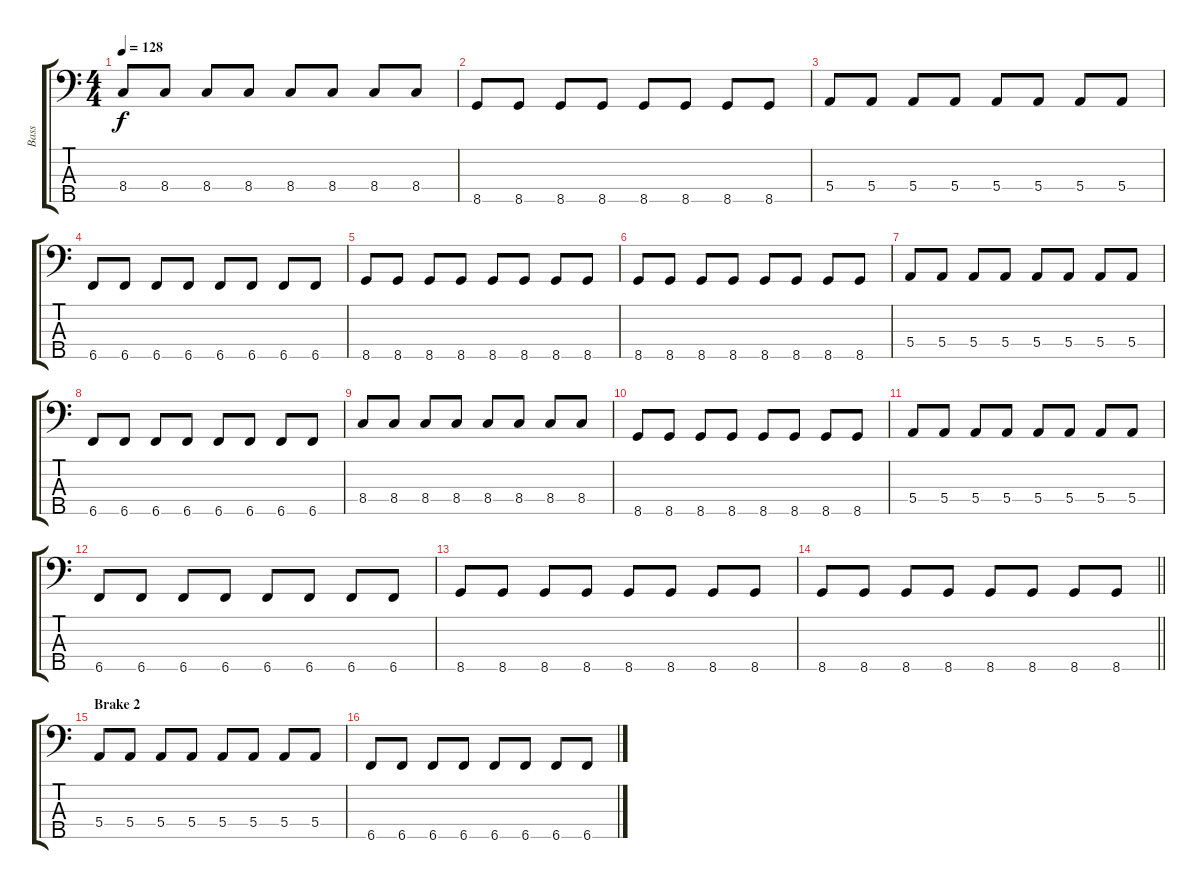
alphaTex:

\track ("Bass" "Bass") {instrument electricbasspick}
\staff {score tabs}
\tuning (G2 D2 A1 E1 B0) {hide}
\ts (4 4)
\tempo 128
\clef f4
\ks c
8.4.8{dy f} 8.4.8 8.4.8 8.4.8 8.4.8 8.4.8 8.4.8 8.4.8 |
8.5.8 8.5.8 8.5.8 8.5.8 8.5.8 8.5.8 8.5.8 8.5.8 |
5.4.8 5.4.8 5.4.8 5.4.8 5.4.8 5.4.8 5.4.8 5.4.8 |
6.5.8 6.5.8 6.5.8 6.5.8 6.5.8 6.5.8 6.5.8 6.5.8 |
8.5.8 8.5.8 8.5.8 8.5.8 8.5.8 8.5.8 8.5.8 8.5.8 |
8.5.8 8.5.8 8.5.8 8.5.8 8.5.8 8.5.8 8.5.8 8.5.8 |
5.4.8 5.4.8 5.4.8 5.4.8 5.4.8 5.4.8 5.4.8 5.4.8 |
6.5.8 6.5.8 6.5.8 6.5.8 6.5.8 6.5.8 6.5.8 6.5.8 |
8.4.8 8.4.8 8.4.8 8.4.8 8.4.8 8.4.8 8.4.8 8.4.8 |
8.5.8 8.5.8 8.5.8 8.5.8 8.5.8 8.5.8 8.5.8 8.5.8 |
5.4.8 5.4.8 5.4.8 5.4.8 5.4.8 5.4.8 5.4.8 5.4.8 |
6.5.8 6.5.8 6.5.8 6.5.8 6.5.8 6.5.8 6.5.8 6.5.8 |
8.5.8 8.5.8 8.5.8 8.5.8 8.5.8 8.5.8 8.5.8 8.5.8 |
\barLineRight lightlight
8.5.8 8.5.8 8.5.8 8.5.8 8.5.8 8.5.8 8.5.8 8.5.8 |
\section ("" "Brake 2")
5.4.8 5.4.8 5.4.8 5.4.8 5.4.8 5.4.8 5.4.8 5.4.8 |
6.5.8 6.5.8 6.5.8 6.5.8 6.5.8 6.5.8 6.5.8 6.5.8
